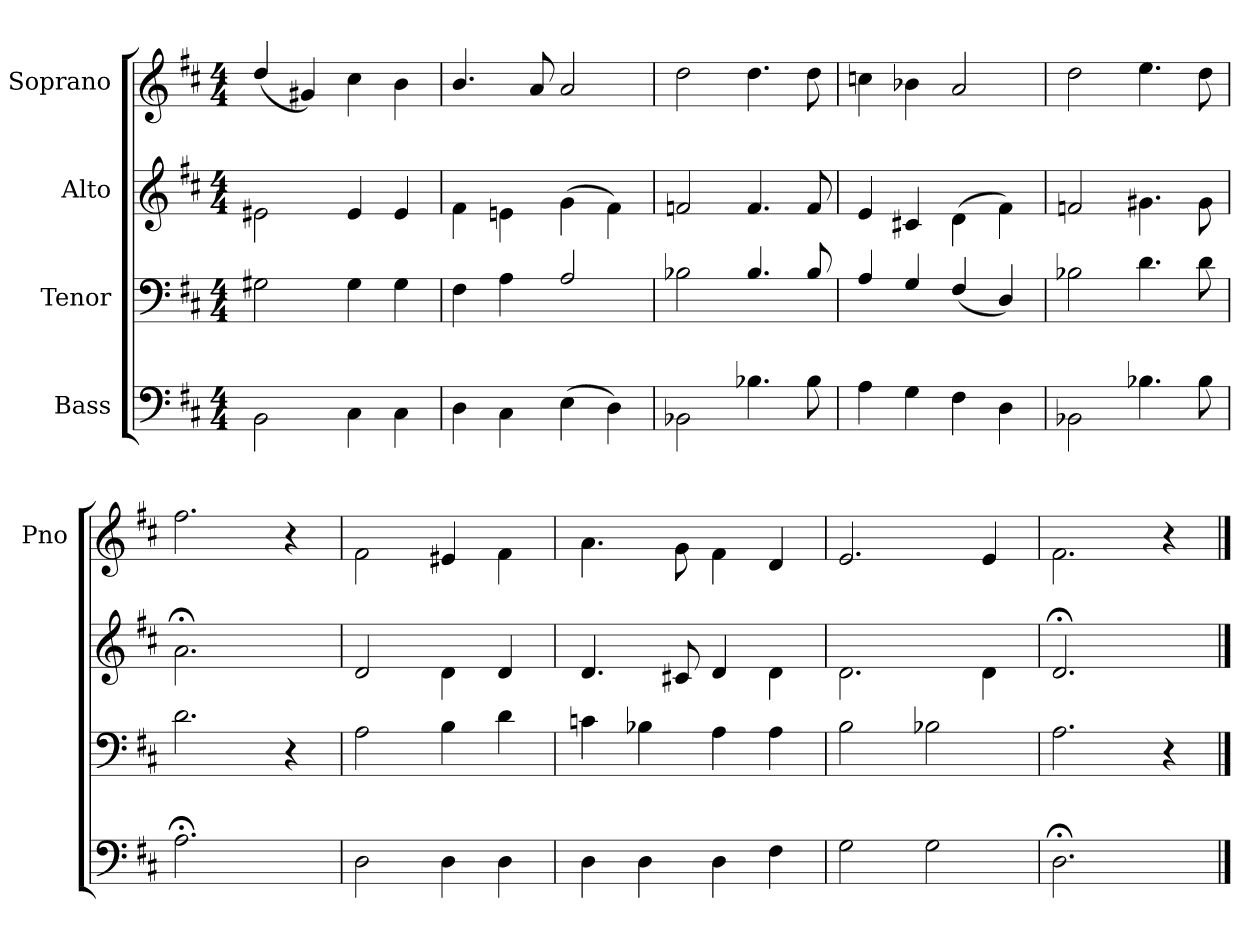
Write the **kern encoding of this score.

**kern	**kern	**kern	**kern
*part4	*part3	*part2	*part1
*staff4	*staff3	*staff2	*staff1
*I"Bass	*I"Tenor	*I"Alto	*I"Soprano
*	*	*	*I'Pno
*clefF4	*clefF4	*clefG2	*clefG2
*k[f#c#]	*k[f#c#]	*k[f#c#]	*k[f#c#]
*D:	*D:	*D:	*D:
*M4/4	*M4/4	*M4/4	*M4/4
=	=	=	=
2BB\	2G#X\	2e#X\	(>4dd/
.	.	.	4g#X/)
4C#\	4G#\	4e#/	4cc#\
4C#\	4G#\	4e#/	4b\
=	=	=	=
4D\	4F#\	4f#\	4.b/
4C#\	4A\	4en\	.
.	.	.	8a/
(<4E\	2A/	(<4g\	2a/
4D\)	.	4f#\)	.
=	=	=	=
2BB-X\	2B-X\	2fn/	2dd\
4.B-\	4.B-/	4.f/	4.dd\
8B-\	8B-/	8f/	8dd\
=	=	=	=
4A\	4A/	4e/	4ccn\
4G\	4G/	4c#X/	4b-X\
4F#\	(>4F#/	(<4d\	2a/
(4D\	4D/)	4f#\)	.
=	=	=	=
2BB-X\	2B-X\	2fn/	2dd\
4.B-\	4.d\	4.g#X\	4.ee\
8B-\	8d\	8g#\	8dd\
=	=	=	=
2.A;\	2.d\	2.a;<\	2.ff#\
4ryy	4r	4ryy	4r
=	=	=	=
2D\	2A\	2d/	2f#\
4D\	4B\	4d\	4e#X/
4D\	4d\	4d/	4f#\
=	=	=	=
4D\	4cn\	4.d/	4.a\
4D\	4B-X\	.	.
.	.	8c#X/	8g\
4D\	4A\	4d/	4f#\
4F#\	4A\	4d\	4d/
=	=	=	=
2G\	2B\	2.d\	2.e/
2G\	2B-X\	.	.
.	.	4d\	4e/
=	=	=	=
2.D;\	2.A\	2.d;</	2.f#\
4ryy	4r	4ryy	4r
==	==	==	==
*-	*-	*-	*-
